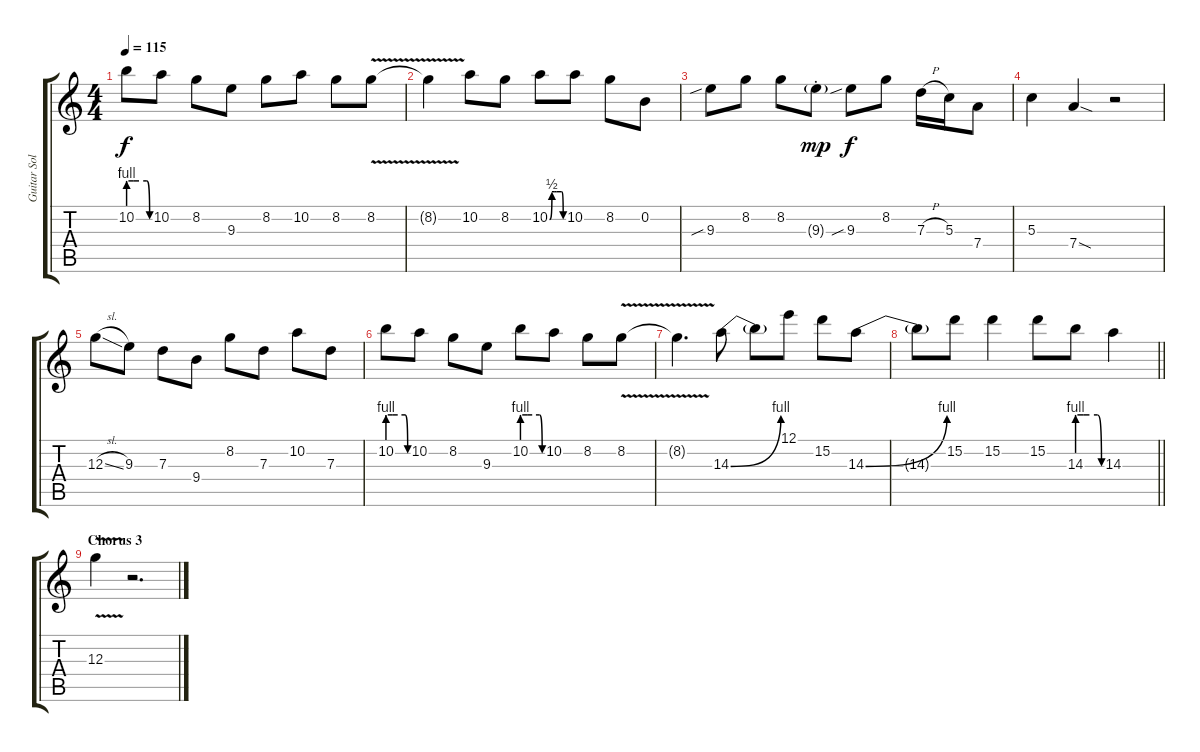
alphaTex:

\track ("Guitar Solo Std Tune" "Guitar Sol") {instrument distortionguitar}
\staff {score tabs}
\tuning (E4 B3 G3 D3 A2 E2) {hide}
\ts (4 4)
\tempo 115
\clef g2
\ks c
10.2{be (custom 0 4 15 4 30 4 52 4 60 0)}.8{dy f} 10.2.8 8.2.8 9.3.8 8.2.8 10.2.8 8.2.8 8.2{v}.8 |
8.2{t}.4 10.2.8 8.2.8 10.2{be (custom 0 0 10 2 20 2 30 2 53 2 60 0)}.8 10.2.8 8.2.8 0.2.8 |
9.3{sib}.8 8.2.8 8.2.8 9.3{g st}.8{dy mp} 9.3{sib}.8{dy f} 8.2.8 7.3{h}.16 5.3.16 7.4.8 |
5.3.4 7.4{sod}.4 r.2 |
12.3{sl}.8 9.3.8 7.3.8 9.4.8 8.2.8 7.3.8 10.2.8 7.3.8 |
10.2{be (custom 0 4 15 4 30 4 52 4 60 0)}.8 10.2.8 8.2.8 9.3.8 10.2{be (custom 0 4 15 4 30 4 52 4 60 0)}.8 10.2.8 8.2.8 8.2{v}.8 |
8.2{t}.4{d} 14.3{be (bend 0 0 60 4)}.8 14.3{t}.8 12.1.8 15.2.8 14.3{be (bend 0 0 60 4)}.8 |
\barLineRight lightlight
14.3{t}.8 15.2.8 15.2.4 15.2.8 14.3{be (custom 0 4 15 4 30 4 50 4 60 0)}.8 14.3.4 |
\section ("" "Chorus 3")
12.3{v}.4 r.2{d}
